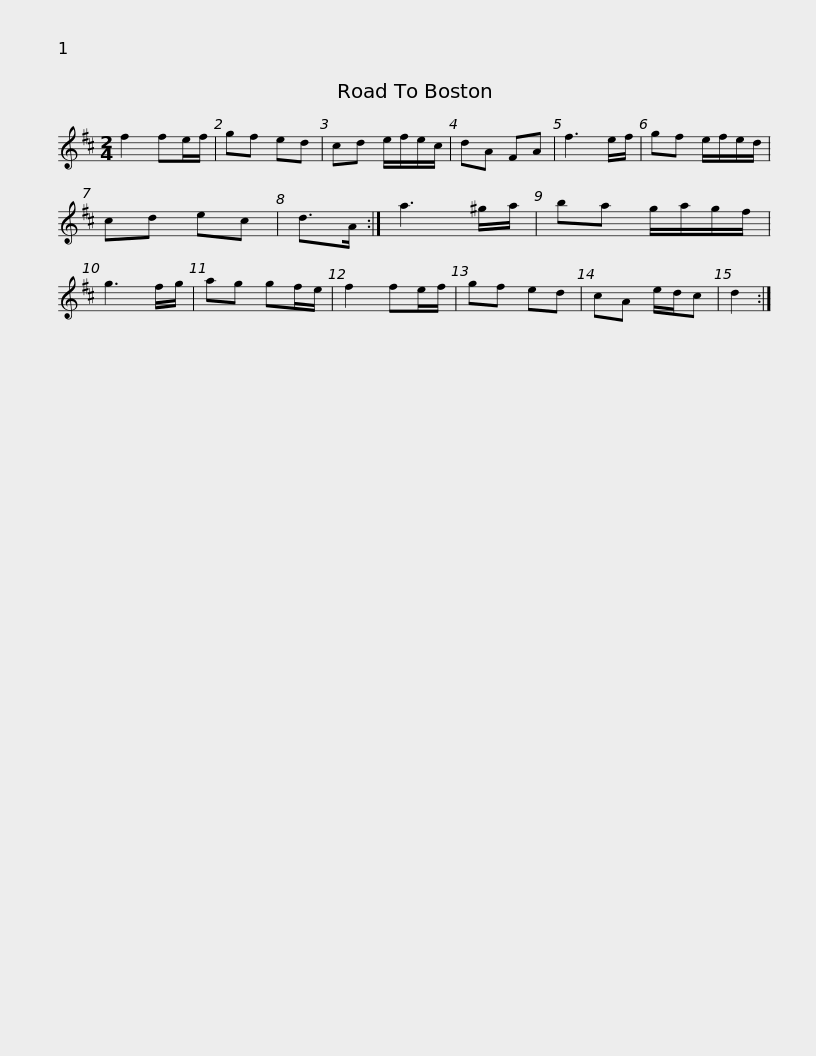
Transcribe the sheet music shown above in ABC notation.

X:1
L:1/8
M:2/4
I:linebreak $
K:D
V:1 treble
V:1
 f2 fe/f/ | gf ed | cd e/f/e/c/ | dA FA | f3 e/f/ | %5
 gf e/f/e/d/ | cd ec | d>A :| a3 ^g/a/ |$ ba g/a/g/f/ | %10
 g3 f/g/ | ag gf/e/ | f2 fe/f/ | gf ed | cA e/d/c | %15
 d2 :| %16
